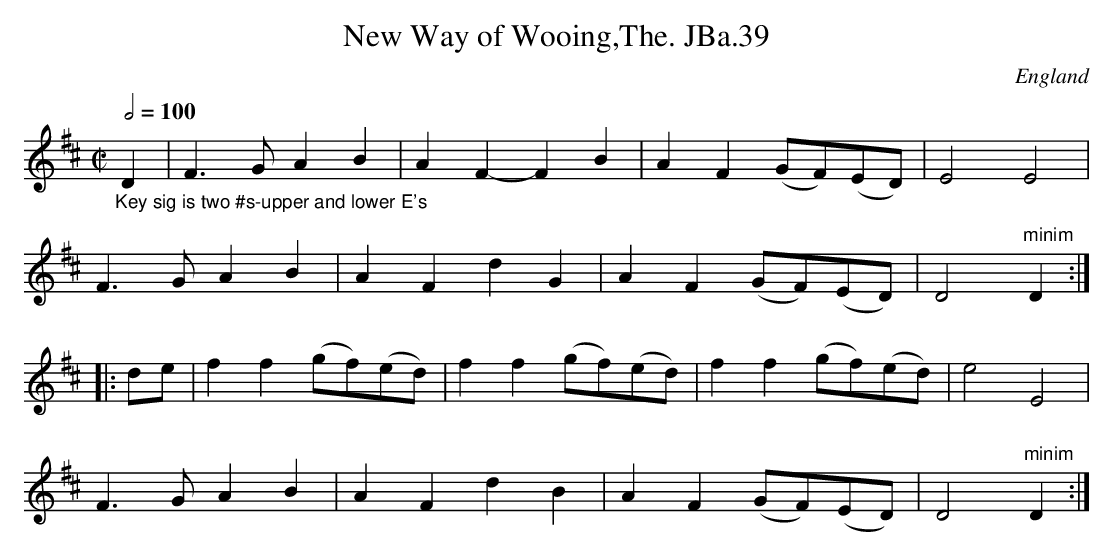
X:1
T:New Way of Wooing,The. JBa.39
M:C|
L:1/4
Q:1/2=100
O:England
K:D major
"_Key sig is two #s-upper and lower E's"
D | F>GAB | AF-FB | A F (G/F/)(E/D/) | E2E2 |!
F>GAB | AFdG | AF(G/F/)(E/D/) | D2"minim"D :|!
|:d/e/ | f f (g/f/)(e/d/) |  f f (g/f/)(e/d/) |\
f f (g/f/)(e/d/) | e2E2 |!
F>G AB | A F d B |A F (G/F/)(E/D/) | D2"minim"D :|
